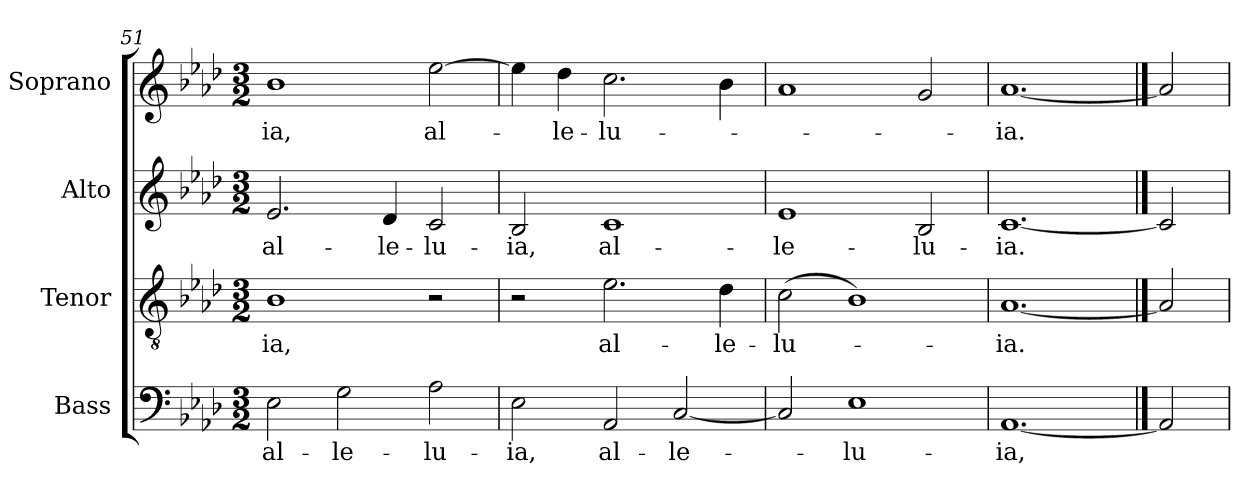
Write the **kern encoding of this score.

**kern	**text	**kern	**text	**kern	**text	**kern	**text
*part4	*part4	*part3	*part3	*part2	*part2	*part1	*part1
*staff4	*staff4	*staff3	*staff3	*staff2	*staff2	*staff1	*staff1
*I"Bass	*	*I"Tenor	*	*I"Alto	*	*I"Soprano	*
*I'B	*	*I'T	*	*I'A	*	*I'S	*
*clefF4	*	*clefGv2	*	*clefG2	*	*clefG2	*
*	*	*ITrd7c12	*	*	*	*	*
*k[b-e-a-d-]	*	*k[b-e-a-d-]	*	*k[b-e-a-d-]	*	*k[b-e-a-d-]	*
*A-:	*	*A-:	*	*A-:	*	*A-:	*
*M3/2	*	*M3/2	*	*M3/2	*	*M3/2	*
=51	=51	=51	=51	=51	=51	=51	=51
!	!LO:LY:b:color=#000000	!	!	!	!	!	!
!	!	!	!LO:LY:b:color=#000000	!	!	!	!
!	!	!	!	!	!LO:LY:b:color=#000000	!	!
!	!	!	!	!	!	!	!LO:LY:b:color=#000000
2E-i\	al-	1BB-i	-ia,	2.e-i/	al-	1b-i	-ia,
!	!LO:LY:b:color=#000000	!	!	!	!	!	!
2Gi\	-le-	.	.	.	.	.	.
!	!	!	!	!	!LO:LY:b:color=#000000	!	!
.	.	.	.	4d-i/	-le-	.	.
!	!LO:LY:b:color=#000000	!	!	!	!	!	!
!	!	!	!	!	!LO:LY:b:color=#000000	!	!
!	!	!	!	!	!	!	!LO:LY:b:color=#000000
2A-i\	-lu-	2r	.	2ci/	-lu-	[2ee-i\	al-
=52	=52	=52	=52	=52	=52	=52	=52
!	!LO:LY:b:color=#000000	!	!	!	!	!	!
!	!	!	!	!	!LO:LY:b:color=#000000	!	!
2E-i\	-ia,	2r	.	2B-i/	-ia,	4ee-i\]	.
!	!	!	!	!	!	!	!LO:LY:b:color=#000000
.	.	.	.	.	.	4dd-i\	-le-
!	!LO:LY:b:color=#000000	!	!	!	!	!	!
!	!	!	!LO:LY:b:color=#000000	!	!	!	!
!	!	!	!	!	!LO:LY:b:color=#000000	!	!
!	!	!	!	!	!	!	!LO:LY:b:color=#000000
2AA-i/	al-	2.E-i\	al-	1ci	al-	2.cci\	-lu-
!	!LO:LY:b:color=#000000	!	!	!	!	!	!
[2Ci/	-le-	.	.	.	.	.	.
!	!	!	!LO:LY:b:color=#000000	!	!	!	!
.	.	4D-i\	-le-	.	.	4b-i\	.
=53	=53	=53	=53	=53	=53	=53	=53
!	!	!	!LO:LY:b:color=#000000	!	!	!	!
!	!	!	!	!	!LO:LY:b:color=#000000	!	!
2Ci/]	.	(2Ci\	-lu-	1e-i	-le-	1a-i	.
!	!LO:LY:b:color=#000000	!	!	!	!	!	!
1E-i	-lu-	1BB-i)	.	.	.	.	.
!	!	!	!	!	!LO:LY:b:color=#000000	!	!
.	.	.	.	2B-i/	-lu-	2gi/	.
=54	=54	=54	=54	=54	=54	=54	=54
!	!LO:LY:b:color=#000000	!	!	!	!	!	!
!	!	!	!LO:LY:b:color=#000000	!	!	!	!
!	!	!	!	!	!LO:LY:b:color=#000000	!	!
!	!	!	!	!	!	!	!LO:LY:b:color=#000000
[1.AA-i	-ia,	[1.AA-i	-ia.	[1.ci	-ia.	[1.a-i	-ia.
==55	==55	==55	==55	==55	==55	==55	==55
2AA-i]	.	2AA-i]	.	2ci]	.	2a-i]	.
=	=	=	=	=	=	=	=
*-	*-	*-	*-	*-	*-	*-	*-
